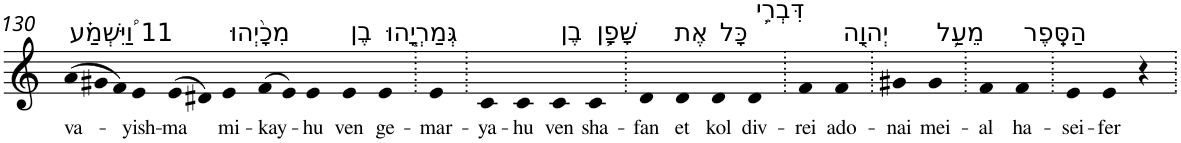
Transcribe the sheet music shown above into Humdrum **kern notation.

**kern	**text
*part1	*part1
*staff1	*staff1
*I"Piano	*
*I'Pno	*
!!LO:PB:g=z
*clefG2	*
*k[]	*
*Xtuplet	*
=130	=130
!LO:TX:a:t=11 וַ֠יִּשְׁמַ֗ע	!
!	!LO:LY:b
(>12a	va-
12g#X	.
12f)	.
!	!LO:LY:b
4e	-yish-
!	!LO:LY:b
(>8e	-ma
8d#X)	.
!LO:TX:a:t=מִכָ֨יְהוּ	!
!	!LO:LY:b
4e	mi-
!	!LO:LY:b
(>8f	-kay-
8e)	.
!	!LO:LY:b
4e	-hu
!LO:TX:a:t=בֶן	!
!	!LO:LY:b
4e	ven
!LO:TX:a:t=גְּמַרְיָ֧הוּ	!
!	!LO:LY:b
4e	ge-
=131.	=131.
!	!LO:LY:b
4e	-mar-
=132.	=132.
!	!LO:LY:b
4c	-ya-
!	!LO:LY:b
4c	-hu
!LO:TX:a:t=בֶן	!
!	!LO:LY:b
4c	ven
!LO:TX:a:t=שָׁפָ֛ן	!
!	!LO:LY:b
4c	sha-
=133.	=133.
!	!LO:LY:b
4d	-fan
!LO:TX:a:t=אֶת	!
!	!LO:LY:b
4d	et
!LO:TX:a:t=כָּל	!
!	!LO:LY:b
4d	kol
!LO:TX:a:t=דִּבְרֵ֥י	!
!	!LO:LY:b
4d	div-
=134.	=134.
!	!LO:LY:b
4f	-rei
!LO:TX:a:t=יְהוָ֖ה	!
!	!LO:LY:b
4f	ado-
=135.	=135.
!	!LO:LY:b
4g#X	-nai
!LO:TX:a:t=מֵעַ֥ל	!
!	!LO:LY:b
4g#	mei-
=136.	=136.
!	!LO:LY:b
4f	-al
!LO:TX:a:t=הַסֵּֽפֶר	!
!	!LO:LY:b
4f	ha-
=137.	=137.
!	!LO:LY:b
4e	-sei-
!	!LO:LY:b
4e	-fer
4r	.
=.	=.
*-	*-
